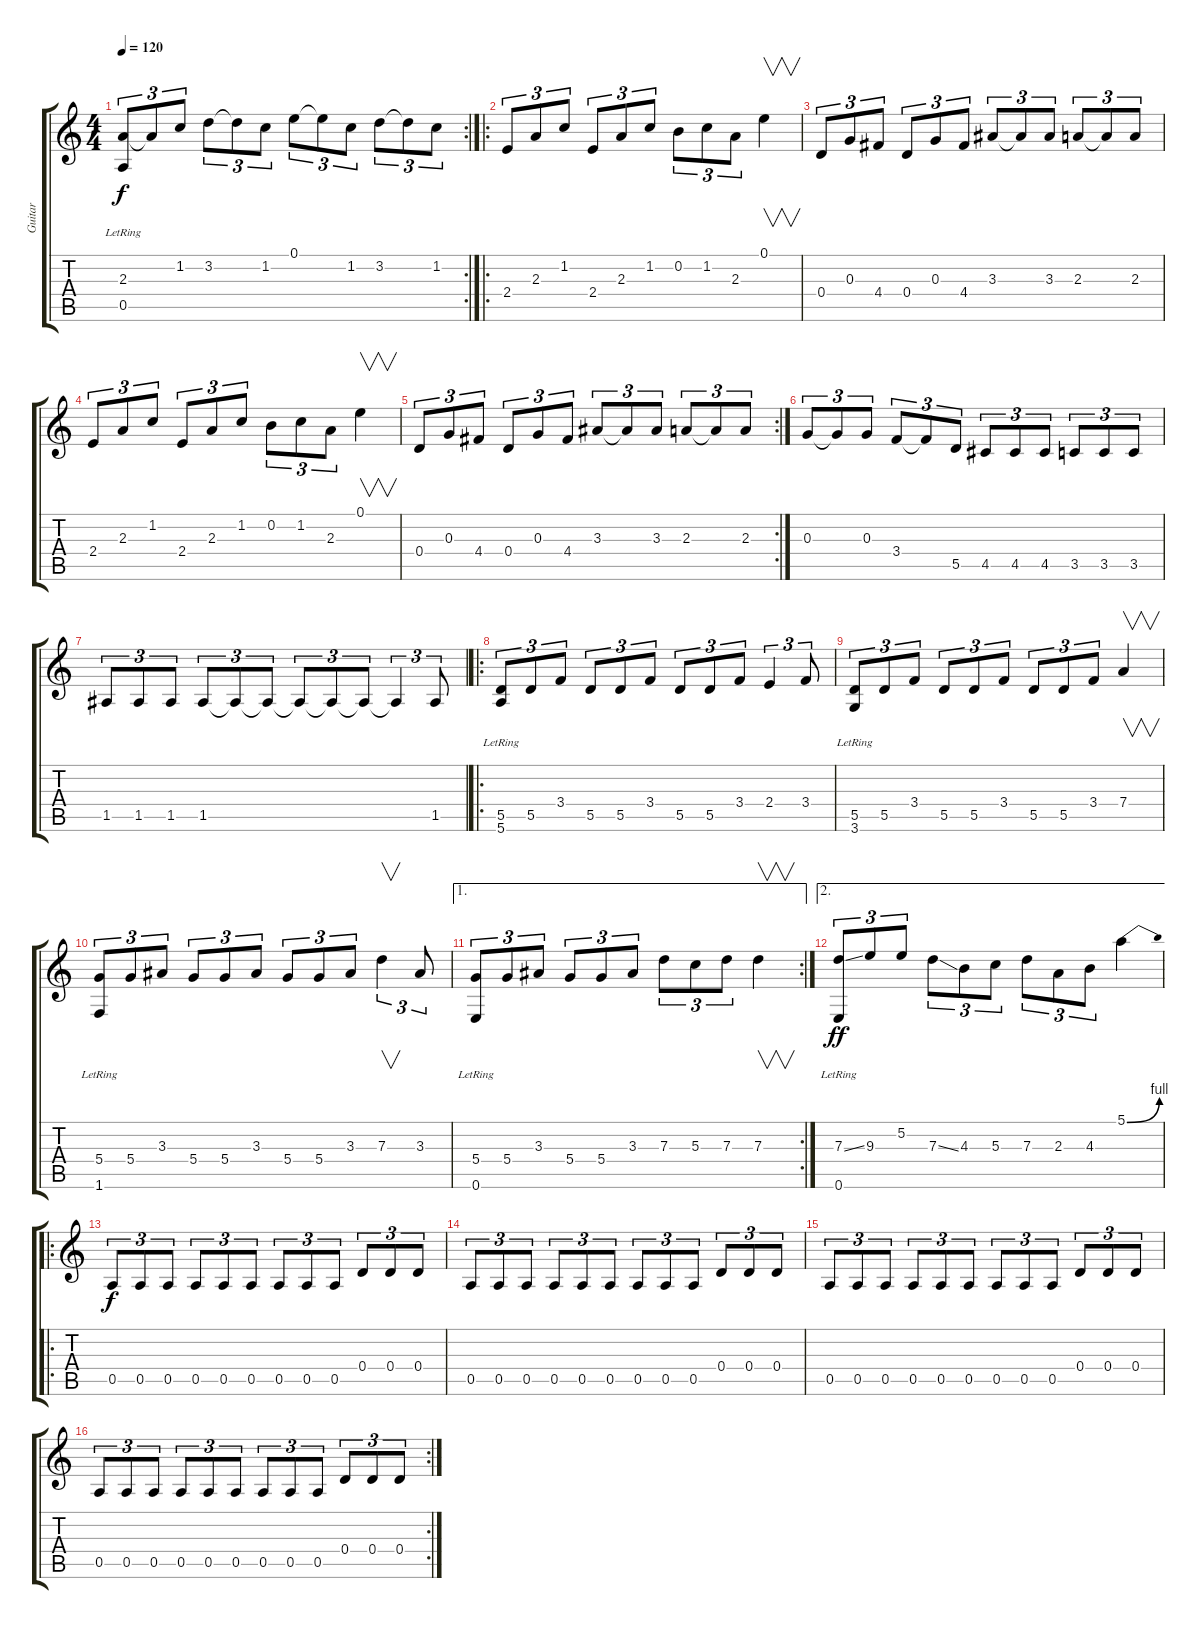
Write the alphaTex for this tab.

\track ("Guitar" "Guitar") {instrument overdrivenguitar}
\staff {score tabs}
\tuning (E4 B3 G3 D3 A2 E2) {hide}
\rc 2
\ts (4 4)
\tempo 120
\clef g2
\ks c
(2.3 0.5{lr}).8{tu (3 2) dy f} 2.3{t}.8{tu (3 2)} 1.2.8{tu (3 2)} 3.2.8{tu (3 2)} 3.2{t}.8{tu (3 2)} 1.2.8{tu (3 2)} 0.1.8{tu (3 2)} 0.1{t}.8{tu (3 2)} 1.2.8{tu (3 2)} 3.2.8{tu (3 2)} 3.2{t}.8{tu (3 2)} 1.2.8{tu (3 2)} |
\ro
2.4.8{tu (3 2)} 2.3.8{tu (3 2)} 1.2.8{tu (3 2)} 2.4.8{tu (3 2)} 2.3.8{tu (3 2)} 1.2.8{tu (3 2)} 0.2.8{tu (3 2)} 1.2.8{tu (3 2)} 2.3.8{tu (3 2)} 0.1.4{v} |
0.4.8{tu (3 2)} 0.3.8{tu (3 2)} 4.4.8{tu (3 2)} 0.4.8{tu (3 2)} 0.3.8{tu (3 2)} 4.4.8{tu (3 2)} 3.3.8{tu (3 2)} 3.3{t}.8{tu (3 2)} 3.3.8{tu (3 2)} 2.3.8{tu (3 2)} 2.3{t}.8{tu (3 2)} 2.3.8{tu (3 2)} |
2.4.8{tu (3 2)} 2.3.8{tu (3 2)} 1.2.8{tu (3 2)} 2.4.8{tu (3 2)} 2.3.8{tu (3 2)} 1.2.8{tu (3 2)} 0.2.8{tu (3 2)} 1.2.8{tu (3 2)} 2.3.8{tu (3 2)} 0.1.4{v} |
\rc 2
0.4.8{tu (3 2)} 0.3.8{tu (3 2)} 4.4.8{tu (3 2)} 0.4.8{tu (3 2)} 0.3.8{tu (3 2)} 4.4.8{tu (3 2)} 3.3.8{tu (3 2)} 3.3{t}.8{tu (3 2)} 3.3.8{tu (3 2)} 2.3.8{tu (3 2)} 2.3{t}.8{tu (3 2)} 2.3.8{tu (3 2)} |
0.3.8{tu (3 2)} 0.3{t}.8{tu (3 2)} 0.3.8{tu (3 2)} 3.4.8{tu (3 2)} 3.4{t}.8{tu (3 2)} 5.5.8{tu (3 2)} 4.5.8{tu (3 2)} 4.5.8{tu (3 2)} 4.5.8{tu (3 2)} 3.5.8{tu (3 2)} 3.5.8{tu (3 2)} 3.5.8{tu (3 2)} |
1.5.8{tu (3 2)} 1.5.8{tu (3 2)} 1.5.8{tu (3 2)} 1.5.8{tu (3 2)} 1.5{t}.8{tu (3 2)} 1.5{t}.8{tu (3 2)} 1.5{t}.8{tu (3 2)} 1.5{t}.8{tu (3 2)} 1.5{t}.8{tu (3 2)} 1.5{t}.4{tu (3 2)} 1.5.8{tu (3 2)} |
\ro
(5.5 5.6{lr}).8{tu (3 2)} 5.5.8{tu (3 2)} 3.4.8{tu (3 2)} 5.5.8{tu (3 2)} 5.5.8{tu (3 2)} 3.4.8{tu (3 2)} 5.5.8{tu (3 2)} 5.5.8{tu (3 2)} 3.4.8{tu (3 2)} 2.4.4{tu (3 2)} 3.4.8{tu (3 2)} |
(5.5 3.6{lr}).8{tu (3 2)} 5.5.8{tu (3 2)} 3.4.8{tu (3 2)} 5.5.8{tu (3 2)} 5.5.8{tu (3 2)} 3.4.8{tu (3 2)} 5.5.8{tu (3 2)} 5.5.8{tu (3 2)} 3.4.8{tu (3 2)} 7.4.4{v} |
(5.4 1.6{lr}).8{tu (3 2)} 5.4.8{tu (3 2)} 3.3.8{tu (3 2)} 5.4.8{tu (3 2)} 5.4.8{tu (3 2)} 3.3.8{tu (3 2)} 5.4.8{tu (3 2)} 5.4.8{tu (3 2)} 3.3.8{tu (3 2)} 7.3.4{v tu (3 2)} 3.3.8{tu (3 2)} |
\ae 1
\rc 2
(5.4 0.6{lr}).8{tu (3 2)} 5.4.8{tu (3 2)} 3.3.8{tu (3 2)} 5.4.8{tu (3 2)} 5.4.8{tu (3 2)} 3.3.8{tu (3 2)} 7.3.8{tu (3 2)} 5.3.8{tu (3 2)} 7.3.8{tu (3 2)} 7.3.4{v} |
\ae 2
(7.3{ss} 0.6{lr}).8{tu (3 2) dy ff} 9.3.8{tu (3 2)} 5.2.8{tu (3 2)} 7.3{ss}.8{tu (3 2)} 4.3.8{tu (3 2)} 5.3.8{tu (3 2)} 7.3.8{tu (3 2)} 2.3.8{tu (3 2)} 4.3.8{tu (3 2)} 5.1{be (bend 0 0 60 4)}.4 |
\ro
0.5.8{tu (3 2) dy f} 0.5.8{tu (3 2)} 0.5.8{tu (3 2)} 0.5.8{tu (3 2)} 0.5.8{tu (3 2)} 0.5.8{tu (3 2)} 0.5.8{tu (3 2)} 0.5.8{tu (3 2)} 0.5.8{tu (3 2)} 0.4.8{tu (3 2)} 0.4.8{tu (3 2)} 0.4.8{tu (3 2)} |
0.5.8{tu (3 2)} 0.5.8{tu (3 2)} 0.5.8{tu (3 2)} 0.5.8{tu (3 2)} 0.5.8{tu (3 2)} 0.5.8{tu (3 2)} 0.5.8{tu (3 2)} 0.5.8{tu (3 2)} 0.5.8{tu (3 2)} 0.4.8{tu (3 2)} 0.4.8{tu (3 2)} 0.4.8{tu (3 2)} |
0.5.8{tu (3 2)} 0.5.8{tu (3 2)} 0.5.8{tu (3 2)} 0.5.8{tu (3 2)} 0.5.8{tu (3 2)} 0.5.8{tu (3 2)} 0.5.8{tu (3 2)} 0.5.8{tu (3 2)} 0.5.8{tu (3 2)} 0.4.8{tu (3 2)} 0.4.8{tu (3 2)} 0.4.8{tu (3 2)} |
\rc 2
0.5.8{tu (3 2)} 0.5.8{tu (3 2)} 0.5.8{tu (3 2)} 0.5.8{tu (3 2)} 0.5.8{tu (3 2)} 0.5.8{tu (3 2)} 0.5.8{tu (3 2)} 0.5.8{tu (3 2)} 0.5.8{tu (3 2)} 0.4.8{tu (3 2)} 0.4.8{tu (3 2)} 0.4.8{tu (3 2)}
